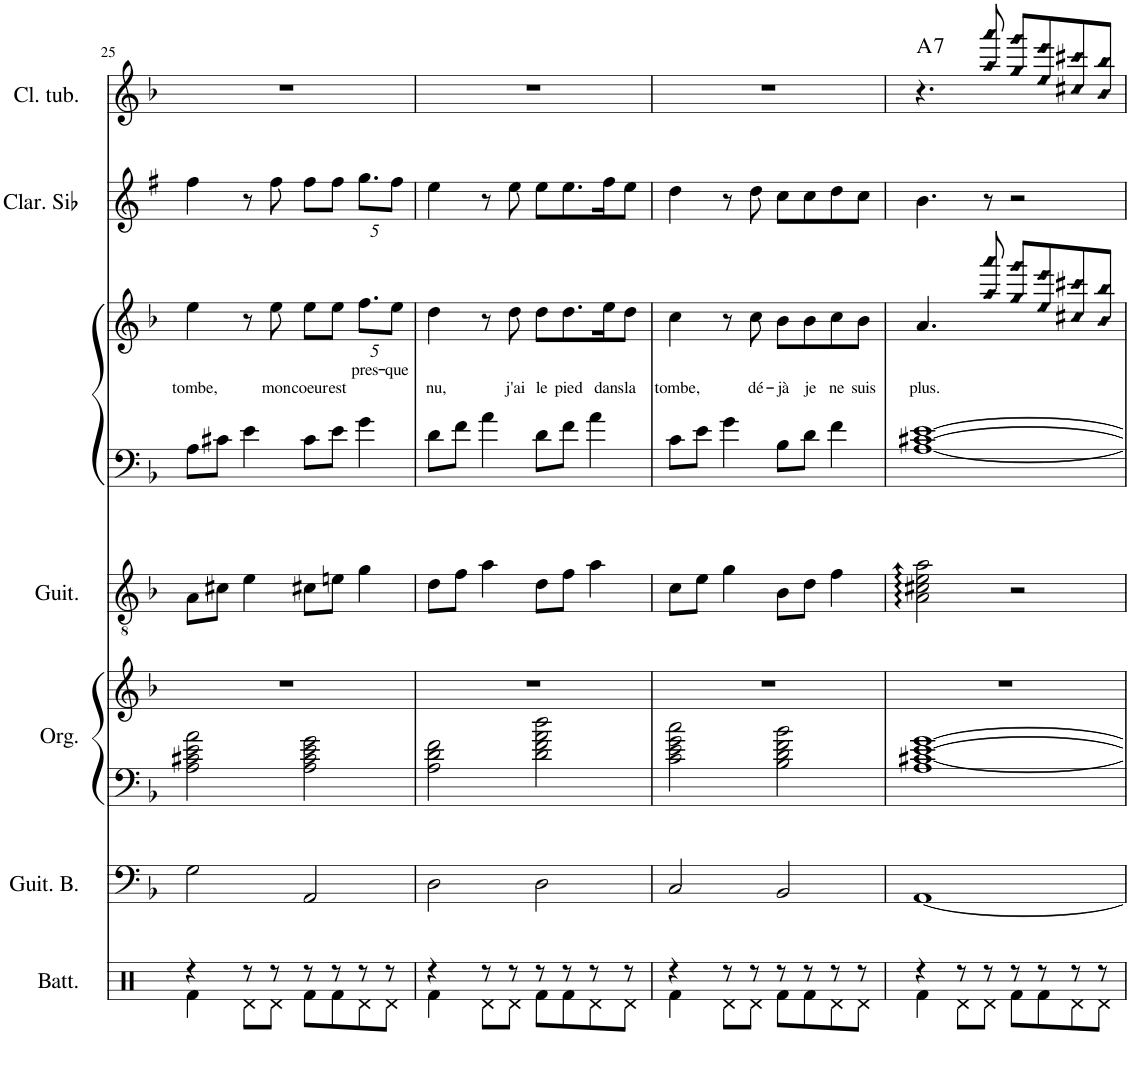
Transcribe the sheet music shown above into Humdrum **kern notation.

**kern	**kern	**kern	**kern	**kern	**kern	**kern	**text	**text	**kern	**kern	**harte
*part7	*part6	*part5	*part5	*part4	*part3	*part3	*part3	*part3	*part2	*part1	*part1
*staff9	*staff8	*staff7	*staff6	*staff5	*staff4	*staff3	*staff3	*staff3	*staff2	*staff1	*
*I"Batterie	*I"Guitare basse	*I"Orgue	*	*I"Guitare acoustique	*I"Piano	*	*	*	*I"Clarinette en Sib	*I"Cloches tubulaires	*
*I'Batt.	*I'Guit. B.	*I'Org.	*	*I'Guit.	*I'Pno	*	*	*	*I'Clar. Sib	*I'Cl. tub.	*
!!LO:PB:g=z
*clefX	*clefF4	*clefF4	*clefG2	*clefGv2	*clefF4	*clefG2	*	*	*clefG2	*clefG2	*
*	*Trd7c12	*	*	*	*	*	*	*	*Trd1c2	*	*
*k[b-]	*k[b-]	*k[b-]	*k[b-]	*k[b-]	*k[b-]	*k[b-]	*	*	*k[f#]	*k[b-]	*
*M4/4	*M4/4	*M4/4	*M4/4	*M4/4	*M4/4	*M4/4	*	*	*M4/4	*M4/4	*
=25	=25	=25	=25	=25	=25	=25	=25	=25	=25	=25	=25
*^	*	*	*	*	*	*	*	*	*	*	*
!	!	!	!	!	!	!	!	!	!LO:LY:b	!	!	!
4r	4Rf\	2G\	2A\ 2c#X\ 2e\ 2a\	1r	8A\L	8A\L	4ee\	.	tombe,	4ff#\	1r	.
.	.	.	.	.	8c#X\J	8c#X\J	.	.	.	.	.	.
8r	8Rd\L	.	.	.	4e\	4e\	8r	.	.	8r	.	.
!	!	!	!	!	!	!	!	!	!LO:LY:b	!	!	!
8r	8Rd\J	.	.	.	.	.	8ee\	.	mon	8ff#\	.	.
!	!	!	!	!	!	!	!	!	!LO:LY:b	!	!	!
8r	8Rf\L	2AA/	2A\ 2c#\ 2e\ 2g\	.	8c#X\L	8c#\L	8ee\L	.	coeur	8ff#\L	.	.
!	!	!	!	!	!	!	!	!	!LO:LY:b	!	!	!
8r	8Rf\	.	.	.	8en\J	8e\J	8ee\J	.	est	8ff#\J	.	.
*	*	*	*	*	*	*	*Xbrackettup	*	*	*	*	*
!	!	!	!	!	!	!	!	!LO:LY:b	!	!	!	!
*	*	*	*	*	*	*	*	*	*	*Xbrackettup	*	*
8r	8Rd\	.	.	.	4g\	4g\	10.ff\L	pres-	.	10.gg\L	.	.
8r	8Rd\J	.	.	.	.	.	.	.	.	.	.	.
!	!	!	!	!	!	!	!	!LO:LY:b	!	!	!	!
.	.	.	.	.	.	.	10ee\J	-que	.	10ff#\J	.	.
=26	=26	=26	=26	=26	=26	=26	=26	=26	=26	=26	=26	=26
!	!	!	!	!	!	!	!	!	!LO:LY:b	!	!	!
4r	4Rf\	2D\	2A\ 2d\ 2f\	1r	8d\L	8d\L	4dd\	.	nu,	4ee\	1r	.
.	.	.	.	.	8f\J	8f\J	.	.	.	.	.	.
8r	8Rd\L	.	.	.	4a\	4a\	8r	.	.	8r	.	.
!	!	!	!	!	!	!	!	!	!LO:LY:b	!	!	!
8r	8Rd\J	.	.	.	.	.	8dd\	.	j'ai	8ee\	.	.
!	!	!	!	!	!	!	!	!	!LO:LY:b	!	!	!
8r	8Rf\L	2D\	2d\ 2f\ 2a\ 2dd\	.	8d\L	8d\L	8dd\L	.	le	8ee\L	.	.
!	!	!	!	!	!	!	!	!	!LO:LY:b	!	!	!
8r	8Rf\	.	.	.	8f\J	8f\J	8.dd\	.	pied	8.ee\	.	.
8r	8Rd\	.	.	.	4a\	4a\	.	.	.	.	.	.
!	!	!	!	!	!	!	!	!	!LO:LY:b	!	!	!
.	.	.	.	.	.	.	16ee\K	.	dans	16ff#\K	.	.
!	!	!	!	!	!	!	!	!	!LO:LY:b	!	!	!
8r	8Rd\J	.	.	.	.	.	8dd\J	.	la	8ee\J	.	.
=27	=27	=27	=27	=27	=27	=27	=27	=27	=27	=27	=27	=27
!	!	!	!	!	!	!	!	!	!LO:LY:b	!	!	!
4r	4Rf\	2C/	2c\ 2e\ 2g\ 2cc\	1r	8c\L	8c\L	4cc\	.	tombe,	4dd\	1r	.
.	.	.	.	.	8e\J	8e\J	.	.	.	.	.	.
8r	8Rd\L	.	.	.	4g\	4g\	8r	.	.	8r	.	.
!	!	!	!	!	!	!	!	!	!LO:LY:b	!	!	!
8r	8Rd\J	.	.	.	.	.	8cc\	.	dé-	8dd\	.	.
!	!	!	!	!	!	!	!	!	!LO:LY:b	!	!	!
8r	8Rf\L	2BB-/	2B-\ 2d\ 2f\ 2b-\	.	8B-\L	8B-\L	8b-\L	.	-jà	8cc\L	.	.
!	!	!	!	!	!	!	!	!	!LO:LY:b	!	!	!
8r	8Rf\	.	.	.	8d\J	8d\J	8b-\	.	je	8cc\	.	.
!	!	!	!	!	!	!	!	!	!LO:LY:b	!	!	!
8r	8Rd\	.	.	.	4f\	4f\	8cc\	.	ne	8dd\	.	.
!	!	!	!	!	!	!	!	!	!LO:LY:b	!	!	!
8r	8Rd\J	.	.	.	.	.	8b-\J	.	suis	8cc\J	.	.
=28	=28	=28	=28	=28	=28	=28	=28	=28	=28	=28	=28	=28
!	!	!	!	!	!	!	!	!	!LO:LY:b	!	!	!LO:H:kt=7
*	*	*	*	*	*	*	*^	*	*	*	*^	*
4r	4Rf\	[1AA	[1A [1c#X [1e [1g	1r	2A\ 2c#X\ 2e\ 2a\	[1A [1c#X [1e	4.a/	4.ryy	.	plus.	4.b\	4.r	4.ryy	A:7
8r	8Rd\L	.	.	.	.	.	.	.	.	.	.	.	.	.
!	!	!	!	!	!	!	!	!LO:N:n=1:head=diamond	!	!	!	!	!	!
!	!	!	!	!	!	!	!	!LO:N:n=2:head=diamond	!	!	!	!	!LO:N:n=1:head=diamond	!
!	!	!	!	!	!	!	!	!	!	!	!	!	!LO:N:n=2:head=diamond	!
8r	8Rd\J	.	.	.	.	.	8ryy	8aa/ 8aaa/	.	.	8r	8ryy	8aa/ 8aaa/	.
!	!	!	!	!	!	!	!	!LO:N:n=1:head=diamond	!	!	!	!	!	!
!	!	!	!	!	!	!	!	!LO:N:n=2:head=diamond	!	!	!	!	!LO:N:n=1:head=diamond	!
!	!	!	!	!	!	!	!	!	!	!	!	!	!LO:N:n=2:head=diamond	!
8r	8Rf\L	.	.	.	2r	.	2ryy	8gg/ 8ggg/L	.	.	2r	2ryy	8gg/ 8ggg/L	.
!	!	!	!	!	!	!	!	!LO:N:n=1:head=diamond	!	!	!	!	!	!
!	!	!	!	!	!	!	!	!LO:N:n=2:head=diamond	!	!	!	!	!LO:N:n=1:head=diamond	!
!	!	!	!	!	!	!	!	!	!	!	!	!	!LO:N:n=2:head=diamond	!
8r	8Rf\	.	.	.	.	.	.	8ee/ 8eee/	.	.	.	.	8ee/ 8eee/	.
!	!	!	!	!	!	!	!	!LO:N:n=1:head=diamond	!	!	!	!	!	!
!	!	!	!	!	!	!	!	!LO:N:n=2:head=diamond	!	!	!	!	!LO:N:n=1:head=diamond	!
!	!	!	!	!	!	!	!	!	!	!	!	!	!LO:N:n=2:head=diamond	!
8r	8Rd\	.	.	.	.	.	.	8cc#X/ 8ccc#X/	.	.	.	.	8cc#X/ 8ccc#X/	.
!	!	!	!	!	!	!	!	!LO:N:n=1:head=diamond	!	!	!	!	!	!
!	!	!	!	!	!	!	!	!LO:N:n=2:head=diamond	!	!	!	!	!LO:N:n=1:head=diamond	!
!	!	!	!	!	!	!	!	!	!	!	!	!	!LO:N:n=2:head=diamond	!
8r	8Rd\J	.	.	.	.	.	.	8b-/ 8bb-/J	.	.	.	.	8b-/ 8bb-/J	.
*v	*v	*	*	*	*	*	*v	*v	*	*	*	*v	*v	*
=	=	=	=	=	=	=	=	=	=	=	=
*-	*-	*-	*-	*-	*-	*-	*-	*-	*-	*-	*-
